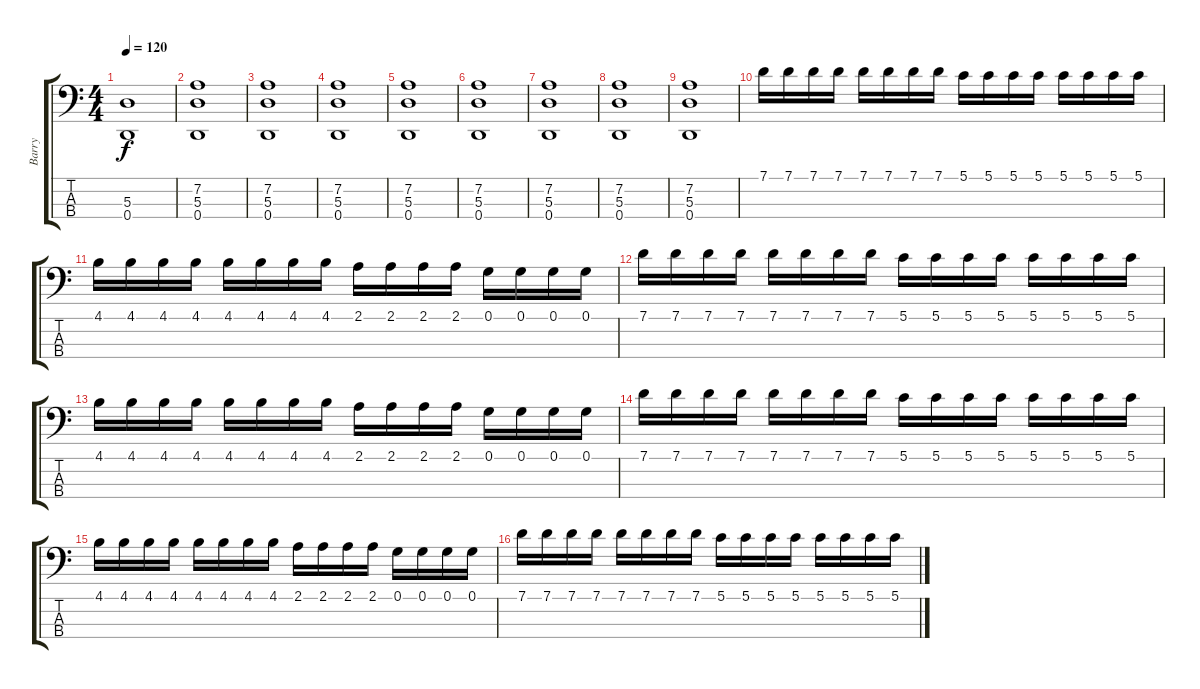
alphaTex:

\track ("Barry" "Barry") {instrument electricbassfinger}
\staff {score tabs}
\tuning (G2 D2 A1 D1) {hide}
\ts (4 4)
\tempo 120
\clef f4
\ks c
(5.3 0.4).1{dy f} |
(7.2 5.3 0.4).1 |
(7.2 5.3 0.4).1 |
(7.2 5.3 0.4).1 |
(7.2 5.3 0.4).1 |
(7.2 5.3 0.4).1 |
(7.2 5.3 0.4).1 |
(7.2 5.3 0.4).1 |
(7.2 5.3 0.4).1 |
7.1.16 7.1.16 7.1.16 7.1.16 7.1.16 7.1.16 7.1.16 7.1.16 5.1.16 5.1.16 5.1.16 5.1.16 5.1.16 5.1.16 5.1.16 5.1.16 |
4.1.16 4.1.16 4.1.16 4.1.16 4.1.16 4.1.16 4.1.16 4.1.16 2.1.16 2.1.16 2.1.16 2.1.16 0.1.16 0.1.16 0.1.16 0.1.16 |
7.1.16 7.1.16 7.1.16 7.1.16 7.1.16 7.1.16 7.1.16 7.1.16 5.1.16 5.1.16 5.1.16 5.1.16 5.1.16 5.1.16 5.1.16 5.1.16 |
4.1.16 4.1.16 4.1.16 4.1.16 4.1.16 4.1.16 4.1.16 4.1.16 2.1.16 2.1.16 2.1.16 2.1.16 0.1.16 0.1.16 0.1.16 0.1.16 |
7.1.16 7.1.16 7.1.16 7.1.16 7.1.16 7.1.16 7.1.16 7.1.16 5.1.16 5.1.16 5.1.16 5.1.16 5.1.16 5.1.16 5.1.16 5.1.16 |
4.1.16 4.1.16 4.1.16 4.1.16 4.1.16 4.1.16 4.1.16 4.1.16 2.1.16 2.1.16 2.1.16 2.1.16 0.1.16 0.1.16 0.1.16 0.1.16 |
7.1.16 7.1.16 7.1.16 7.1.16 7.1.16 7.1.16 7.1.16 7.1.16 5.1.16 5.1.16 5.1.16 5.1.16 5.1.16 5.1.16 5.1.16 5.1.16
